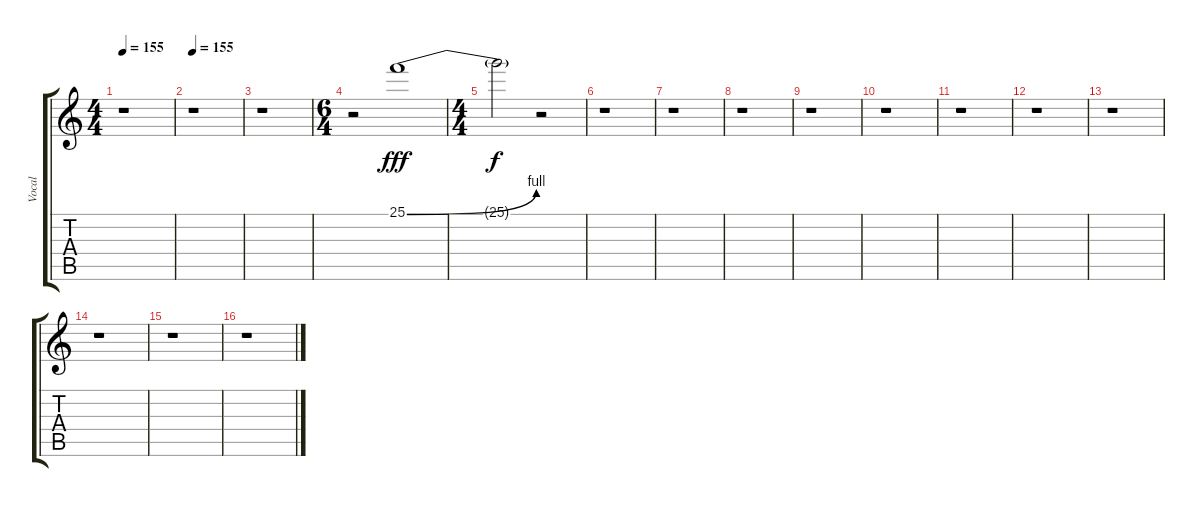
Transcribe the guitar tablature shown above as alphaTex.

\track ("Vocal" "Vocal") {instrument lead5charang}
\staff {score tabs}
\tuning (E4 B3 G3 D3 A2 E2) {hide}
\ts (4 4)
\tempo 155
\clef g2
\ks c
r.1{dy fff instrument lead5charang} |
\tempo 155
r.1 |
r.1 |
\ts (6 4)
r.2 25.1{be (bend 0 0 60 4)}.1 |
\ts (4 4)
25.1{t}.2{dy f} r.2 |
r.1 |
r.1 |
r.1 |
r.1 |
r.1 |
r.1 |
r.1 |
r.1 |
r.1 |
r.1 |
r.1
